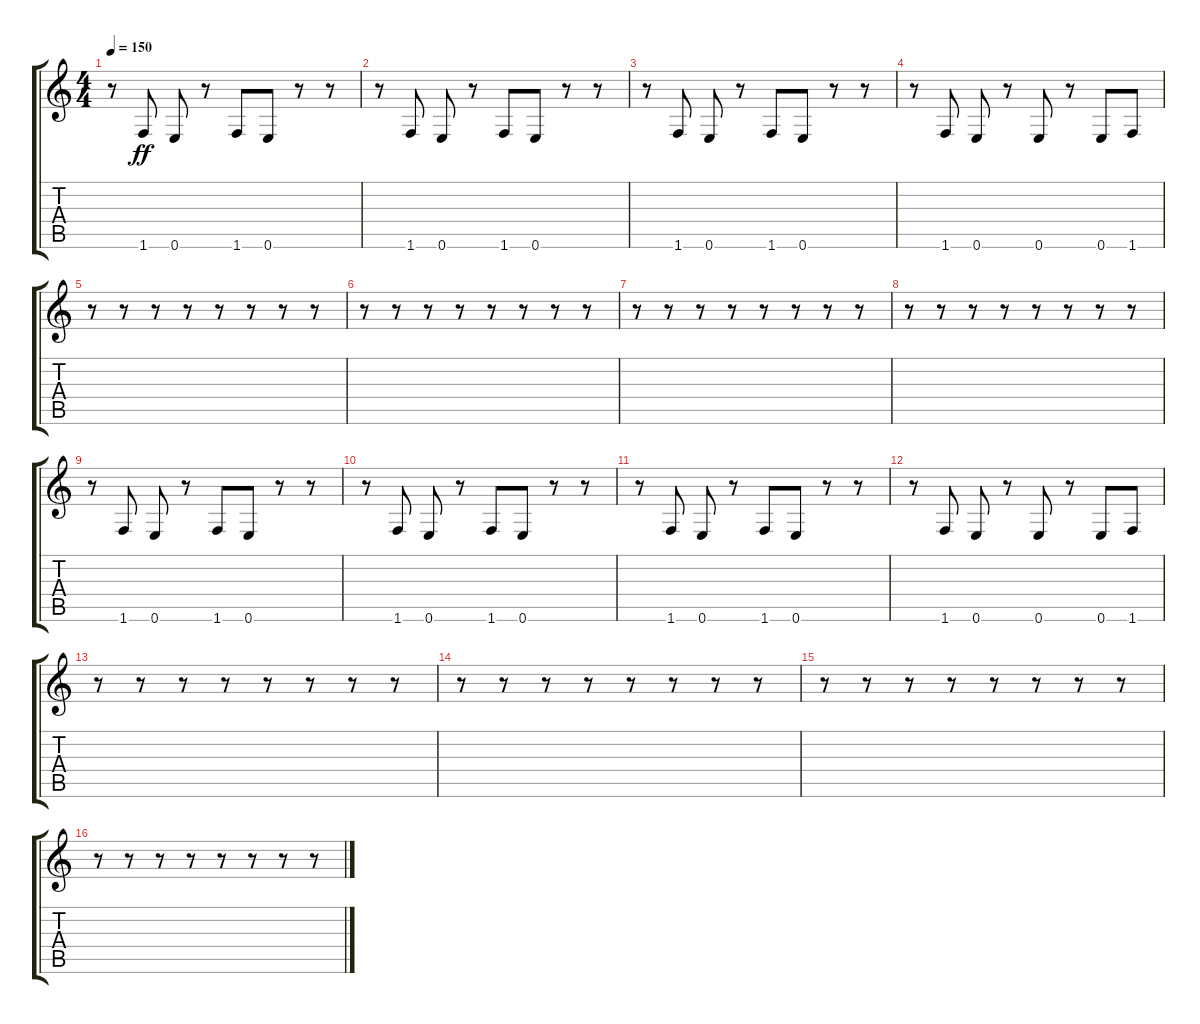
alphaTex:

\track "" {instrument electricbassfinger}
\staff {score tabs}
\tuning (E4 B3 G3 D3 A2 E2) {hide}
\ts (4 4)
\tempo 150
\clef g2
\ks c
r.8{dy ff} 1.6.8 0.6.8 r.8 1.6.8 0.6.8 r.8 r.8 |
r.8 1.6.8 0.6.8 r.8 1.6.8 0.6.8 r.8 r.8 |
r.8 1.6.8 0.6.8 r.8 1.6.8 0.6.8 r.8 r.8 |
r.8 1.6.8 0.6.8 r.8 0.6.8 r.8 0.6.8 1.6.8 |
r.8 r.8 r.8 r.8 r.8 r.8 r.8 r.8 |
r.8 r.8 r.8 r.8 r.8 r.8 r.8 r.8 |
r.8 r.8 r.8 r.8 r.8 r.8 r.8 r.8 |
r.8 r.8 r.8 r.8 r.8 r.8 r.8 r.8 |
r.8 1.6.8 0.6.8 r.8 1.6.8 0.6.8 r.8 r.8 |
r.8 1.6.8 0.6.8 r.8 1.6.8 0.6.8 r.8 r.8 |
r.8 1.6.8 0.6.8 r.8 1.6.8 0.6.8 r.8 r.8 |
r.8 1.6.8 0.6.8 r.8 0.6.8 r.8 0.6.8 1.6.8 |
r.8 r.8 r.8 r.8 r.8 r.8 r.8 r.8 |
r.8 r.8 r.8 r.8 r.8 r.8 r.8 r.8 |
r.8 r.8 r.8 r.8 r.8 r.8 r.8 r.8 |
r.8 r.8 r.8 r.8 r.8 r.8 r.8 r.8
